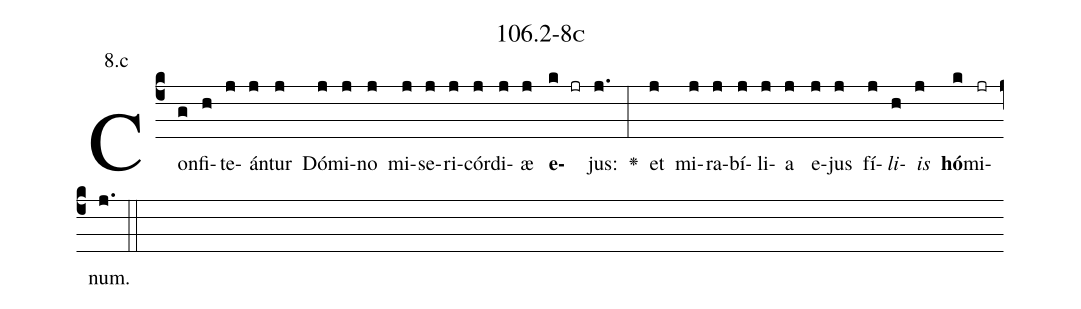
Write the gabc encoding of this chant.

name: 106.2-8c;
annotation: 8.c;
%%
(c4)Con(g)fi(h)te(j)án(j)tur(j) Dó(j)mi(j)no(j) mi(j)se(j)ri(j)cór(j)di(j)æ(j) <b>e</b>(k jr)jus:(j.) <v>\greheightstar</v>(:) et(j) mi(j)ra(j)bí(j)li(j)a(j) e(j)jus(j) fí(j)<i>li</i>(h)<i>is</i>(j) <b>hó</b>(k)mi(jr)num.(j.) (::)


%E(j) u(j) o(h) u(j) a(k) e.(j.) (::)
